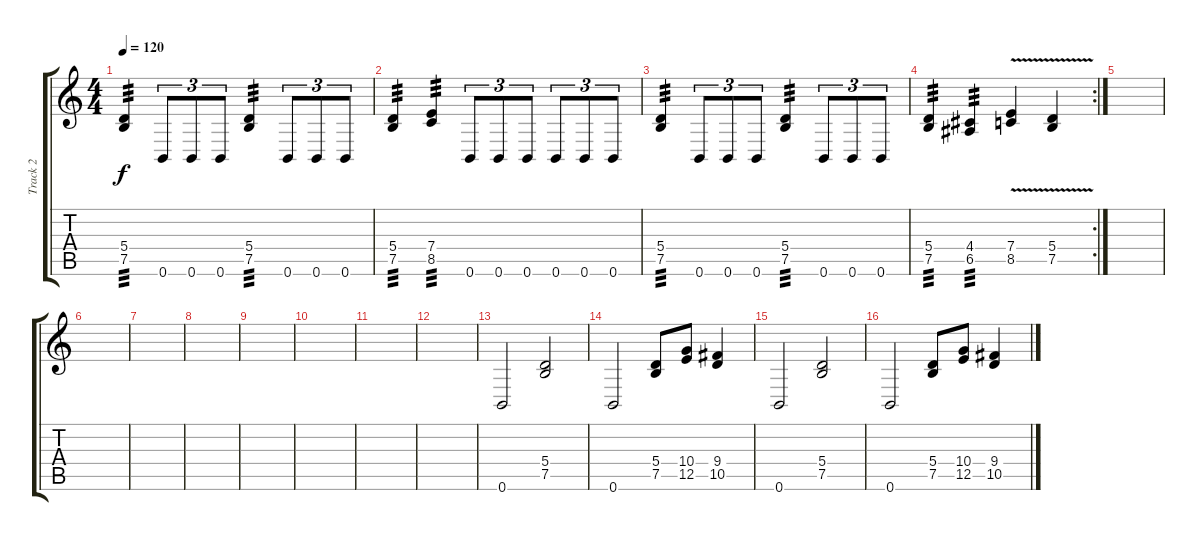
\track ("Track 2" "Track 2") {instrument distortionguitar}
\staff {score tabs}
\tuning (B3 Gb3 D3 A2 E2 B1) {hide}
\ts (4 4)
\tempo 120
\clef g2
\ks c
(5.4 7.5).4{tp 3 dy f instrument distortionguitar} 0.6.8{tu (3 2)} 0.6.8{tu (3 2)} 0.6.8{tu (3 2)} (5.4 7.5).4{tp 3} 0.6.8{tu (3 2)} 0.6.8{tu (3 2)} 0.6.8{tu (3 2)} |
(5.4 7.5).4{tp 3} (7.4 8.5).4{tp 3} 0.6.8{tu (3 2)} 0.6.8{tu (3 2)} 0.6.8{tu (3 2)} 0.6.8{tu (3 2)} 0.6.8{tu (3 2)} 0.6.8{tu (3 2)} |
(5.4 7.5).4{tp 3} 0.6.8{tu (3 2)} 0.6.8{tu (3 2)} 0.6.8{tu (3 2)} (5.4 7.5).4{tp 3} 0.6.8{tu (3 2)} 0.6.8{tu (3 2)} 0.6.8{tu (3 2)} |
\rc 2
(5.4 7.5).4{tp 3} (4.4 6.5).4{tp 3} (7.4{v} 8.5{v}).4 (5.4{v} 7.5{v}).4 |
|
|
|
|
|
|
|
|
0.6.2 (5.4 7.5).2 |
0.6.2 (5.4 7.5).8 (10.4 12.5).8 (9.4 10.5).4 |
0.6.2 (5.4 7.5).2 |
0.6.2 (5.4 7.5).8 (10.4 12.5).8 (9.4 10.5).4
